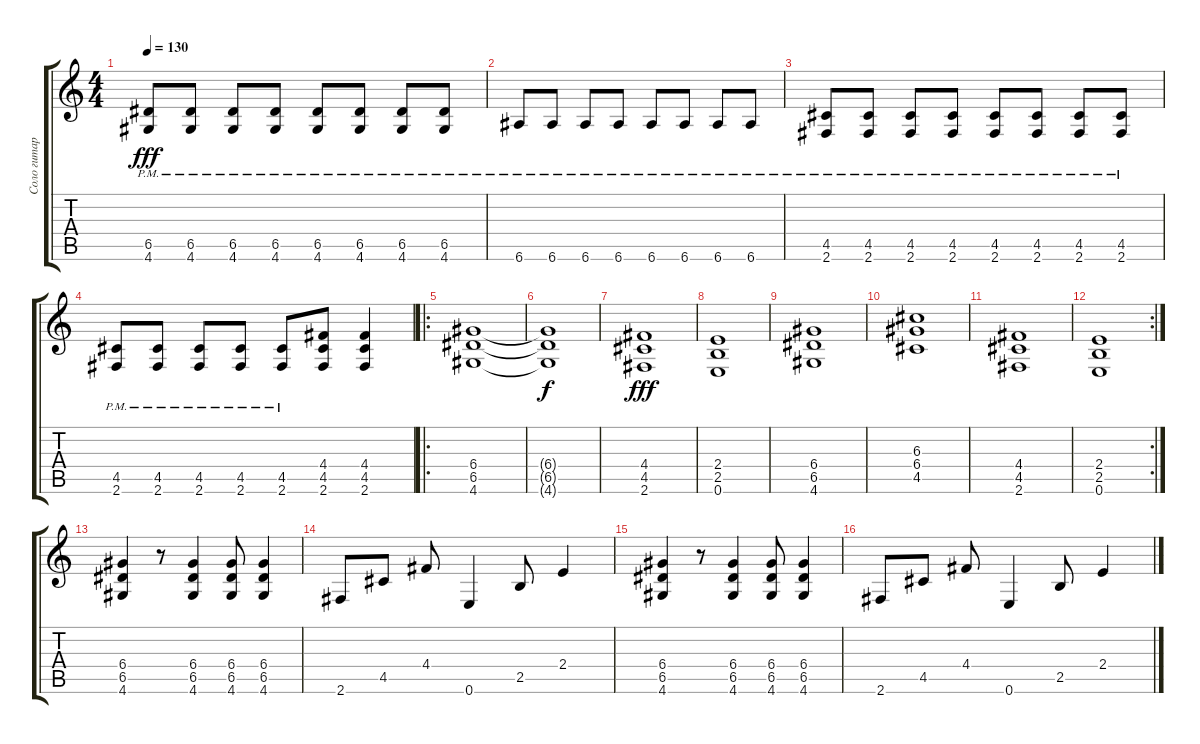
\track ("Соло гитара" "Соло гитар") {instrument distortionguitar}
\staff {score tabs}
\tuning (E4 B3 G3 D3 A2 E2) {hide}
\ts (4 4)
\tempo 130
\clef g2
\ks c
(6.5{pm} 4.6{pm}).8{dy fff} (6.5{pm} 4.6{pm}).8 (6.5{pm} 4.6{pm}).8 (6.5{pm} 4.6{pm}).8 (6.5{pm} 4.6{pm}).8 (6.5{pm} 4.6{pm}).8 (6.5{pm} 4.6{pm}).8 (6.5{pm} 4.6{pm}).8 |
6.6{pm}.8 6.6{pm}.8 6.6{pm}.8 6.6{pm}.8 6.6{pm}.8 6.6{pm}.8 6.6{pm}.8 6.6{pm}.8 |
(4.5{pm} 2.6{pm}).8 (4.5{pm} 2.6{pm}).8 (4.5{pm} 2.6{pm}).8 (4.5{pm} 2.6{pm}).8 (4.5{pm} 2.6{pm}).8 (4.5{pm} 2.6{pm}).8 (4.5{pm} 2.6{pm}).8 (4.5{pm} 2.6{pm}).8 |
(4.5{pm} 2.6{pm}).8 (4.5{pm} 2.6{pm}).8 (4.5{pm} 2.6{pm}).8 (4.5{pm} 2.6{pm}).8 (4.5{pm} 2.6{pm}).8 (4.4 4.5 2.6).8 (4.4 4.5 2.6).4 |
\ro
(6.4 6.5 4.6).1 |
(6.4{t} 6.5{t} 4.6{t}).1{dy f} |
(4.4 4.5 2.6).1{dy fff} |
(2.4 2.5 0.6).1 |
(6.4 6.5 4.6).1 |
(6.3 6.4 4.5).1 |
(4.4 4.5 2.6).1 |
\rc 2
(2.4 2.5 0.6).1 |
(6.4 6.5 4.6).4 r.8 (6.4 6.5 4.6).4 (6.4 6.5 4.6).8 (6.4 6.5 4.6).4 |
2.6.8 4.5.8 4.4.8 0.6.4 2.5.8 2.4.4 |
(6.4 6.5 4.6).4 r.8 (6.4 6.5 4.6).4 (6.4 6.5 4.6).8 (6.4 6.5 4.6).4 |
2.6.8 4.5.8 4.4.8 0.6.4 2.5.8 2.4.4
